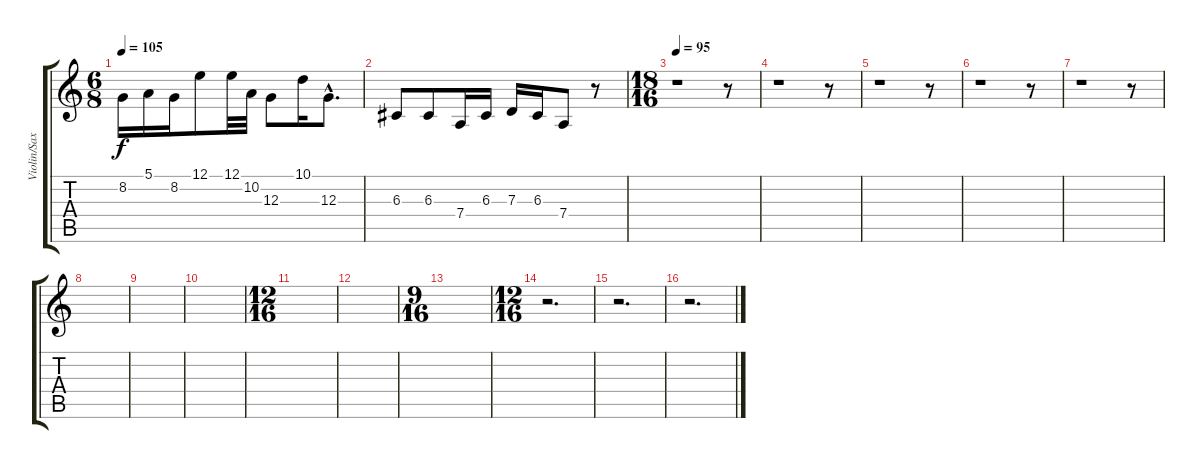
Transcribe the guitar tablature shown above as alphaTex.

\track ("Violin/Sax" "Violin/Sax") {instrument violin}
\staff {score tabs}
\tuning (E4 B3 G3 D3 A2 E2) {hide}
\ts (6 8)
\tempo 105
\clef g2
\ks c
8.2.16{dy f} 5.1.16 8.2.16 12.1.8 12.1.32 10.2.32 12.3.8 10.1.16 12.3{hac}.8{d} |
6.3.8 6.3.8 7.4.16 6.3.16 7.3.16 6.3.16 7.4.8 r.8 |
\ts (18 16)
\tempo 95
r.1 r.8 |
r.1 r.8 |
r.1 r.8 |
r.1 r.8 |
r.1 r.8 |
|
|
|
\ts (12 16)
|
|
\ts (9 16)
|
\ts (12 16)
r.2{d} |
r.2{d} |
r.2{d}
